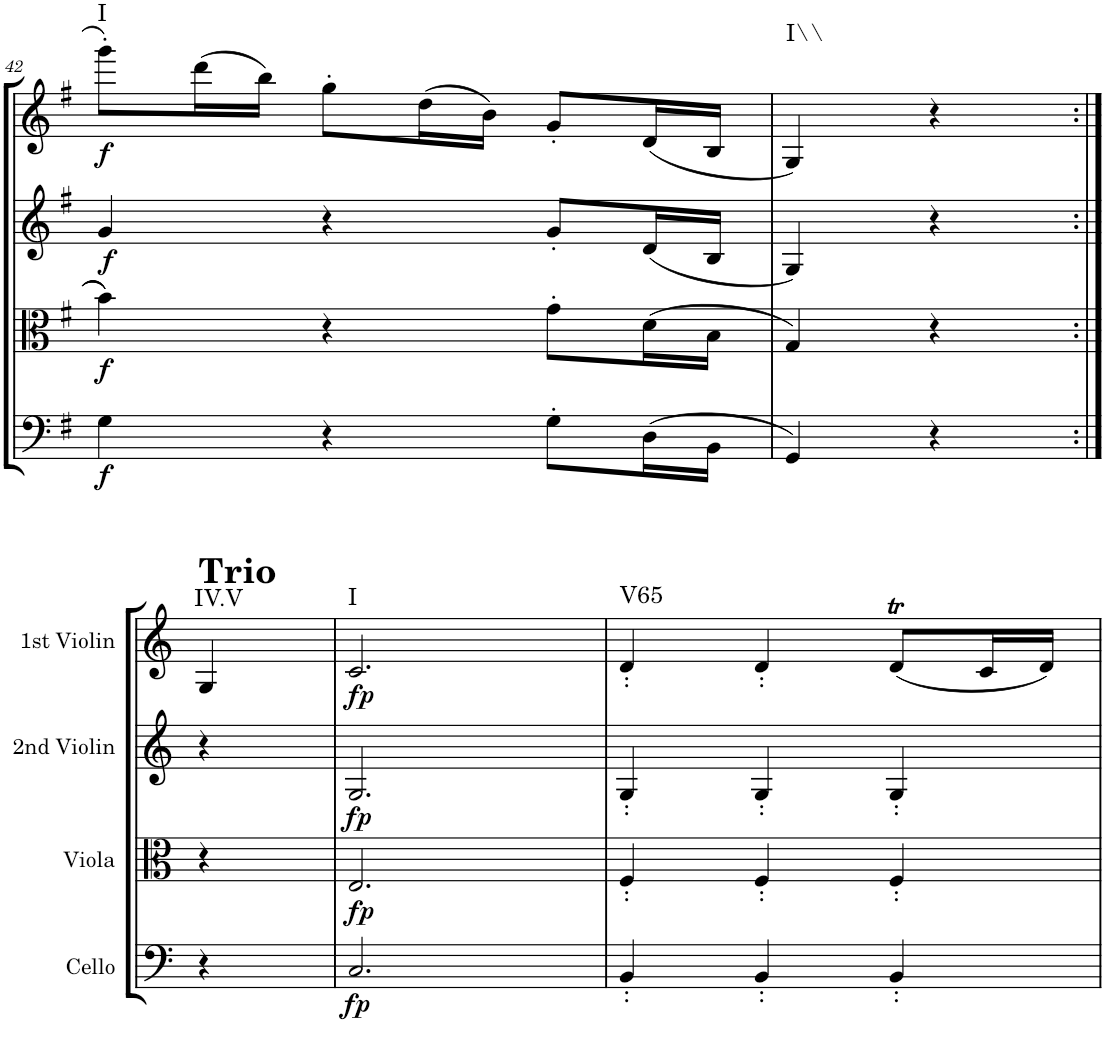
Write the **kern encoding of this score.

**kern	**dynam	**kern	**dynam	**kern	**dynam	**kern	**dynam	**harte
*part4	*part4	*part3	*part3	*part2	*part2	*part1	*part1	*part1
*staff4	*staff4	*staff3	*staff3	*staff2	*staff2	*staff1	*staff1	*
*I"Cello	*	*I"Viola	*	*I"2nd Violin	*	*I"1st Violin	*	*
*	*	*I'Vla	*	*I'Vln	*	*I'Vln	*	*
!!LO:PB:g=z
*clefF4	*	*clefC3	*	*clefG2	*	*clefG2	*	*
*k[f#]	*	*k[f#]	*	*k[f#]	*	*k[f#]	*	*
*G:	*	*G:	*	*G:	*	*G:	*	*
*M3/4	*	*M3/4	*	*M3/4	*	*M3/4	*	*
=42	=42	=42	=42	=42	=42	=42	=42	=42
!	!LO:DY:b	!	!LO:DY:b	!	!LO:DY:b	!	!LO:DY:b	!LO:H:kt=I
4G\	f	4b\	f	4g/	f	8ggg'\L	f	N
.	.	.	.	.	.	(16ddd\L	.	.
.	.	.	.	.	.	16bb\JJ)	.	.
4r	.	4r	.	4r	.	8gg'\L	.	.
.	.	.	.	.	.	(16dd\L	.	.
.	.	.	.	.	.	16b\JJ)	.	.
8G'\L	.	8g'\L	.	8g'/L	.	8g'/L	.	.
(16D\L	.	(16d\L	.	(16d/L	.	(16d/L	.	.
16BB\JJ	.	16B\JJ	.	16B/JJ	.	16B/JJ	.	.
=43	=43	=43	=43	=43	=43	=43	=43	=43
!	!	!	!	!	!	!	!	!LO:H:kt=I\\
4GG/)	.	4G/)	.	4G/)	.	4G/)	.	N
4r	.	4r	.	4r	.	4r	.	.
!!LO:LB:g=z
=:|!	=:|!	=:|!	=:|!	=:|!	=:|!	=:|!	=:|!	=:|!
*k[]	*	*k[]	*	*k[]	*	*k[]	*	*
*C:	*	*C:	*	*C:	*	*C:	*	*
!	!	!	!	!	!	!LO:TX:a:B:t=Trio	!	!LO:H:kt=IV.V
4r	.	4r	.	4r	.	4G/	.	N
=1	=1	=1	=1	=1	=1	=1	=1	=1
!	!LO:DY:b	!	!LO:DY:b	!	!	!	!	!
!	!	!	!LO:DY:n=1:a	!	!LO:DY:a	!	!	!LO:H:kt=I
2.C/	fp	2.E/	fp fp	2.G/	fp	2.c/	.	N
=2	=2	=2	=2	=2	=2	=2	=2	=2
!	!	!	!	!	!	!	!	!LO:H:kt=V65
4BB''/	.	4F''/	.	4G''/	.	4d''/	.	N
4BB''/	.	4F''/	.	4G''/	.	4d''/	.	.
4BB''/	.	4F''/	.	4G''/	.	(8dT/L	.	.
.	.	.	.	.	.	16c/L	.	.
.	.	.	.	.	.	16d/JJ)	.	.
=	=	=	=	=	=	=	=	=
*-	*-	*-	*-	*-	*-	*-	*-	*-
